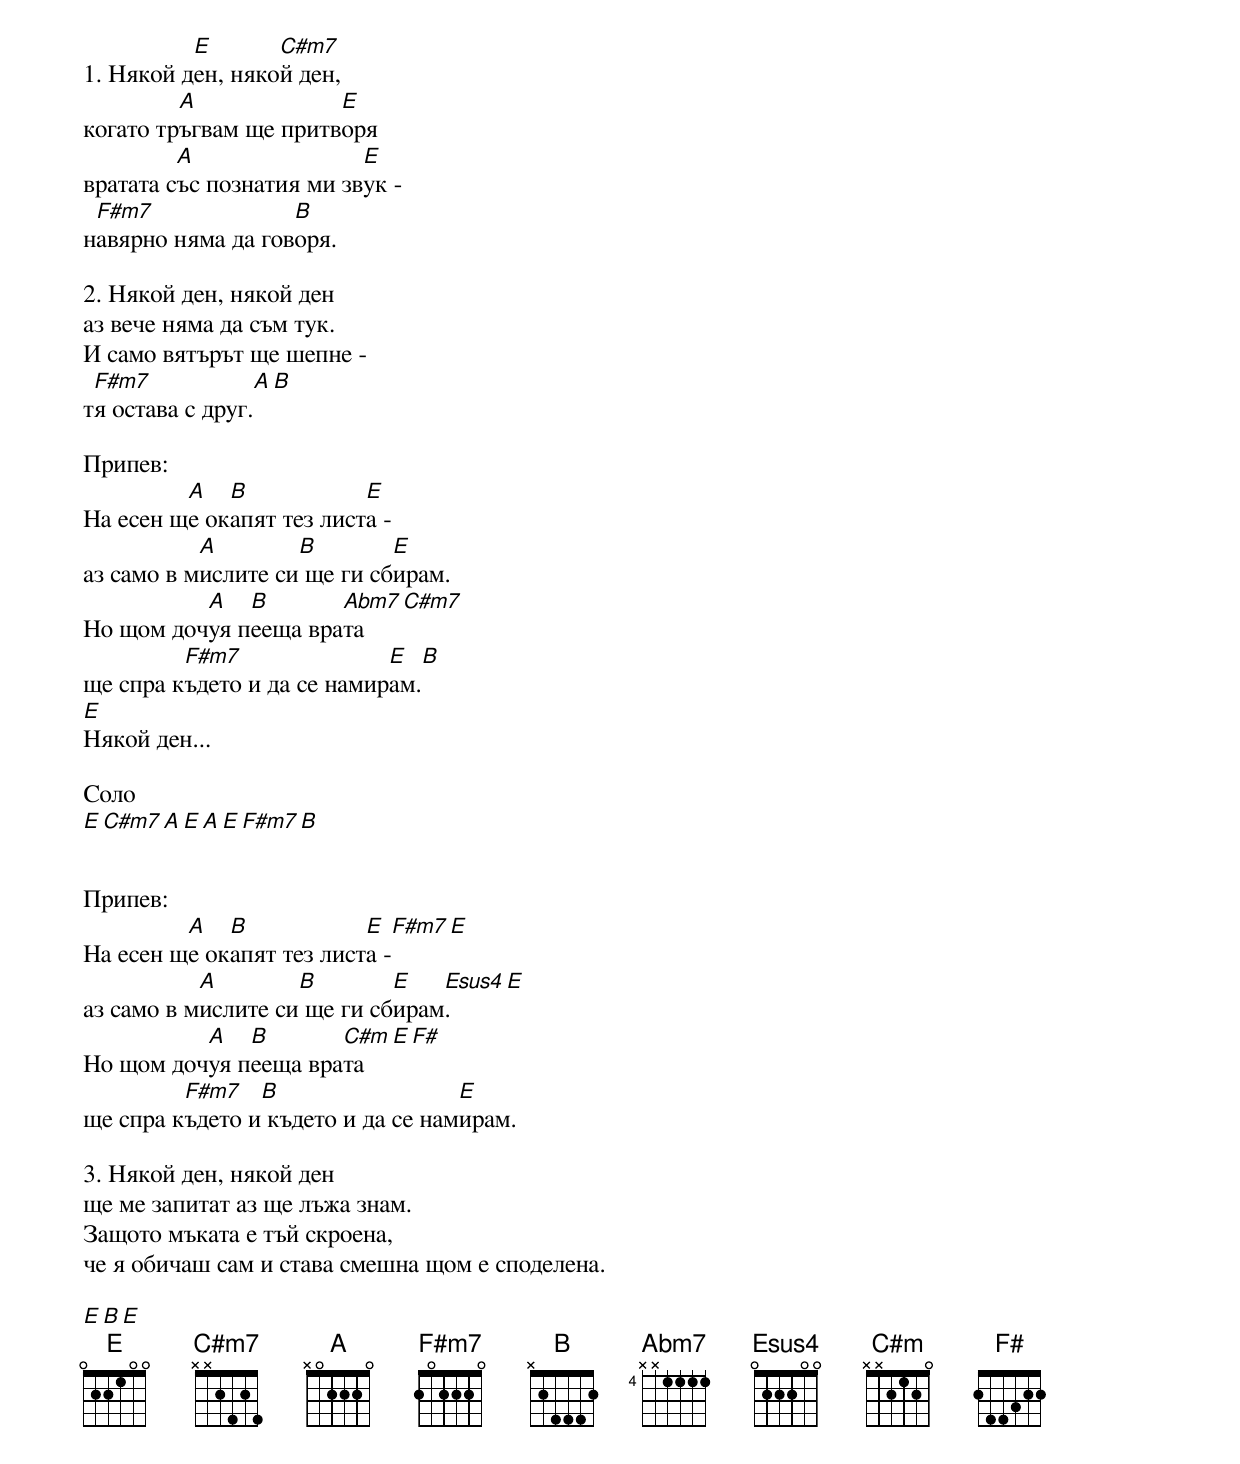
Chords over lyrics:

          E       C#m7
1. Някой ден, някой ден,
         A             E
когато тръгвам ще притворя
         A                E
вратата със познатия ми звук -
 F#m7              B
навярно няма да говоря.

2. Някой ден, някой ден
аз вече няма да съм тук.
И само вятърът ще шепне -
 F#m7              A   B
тя остава с друг.

Припев:
         A   B            E
На есен ще окапят тез листа -
           A        B        E
аз само в мислите си ще ги сбирам.
          A   B       Abm7  C#m7
Но щом дочуя пееща врата
         F#m7               E      B
ще спра където и да се намирам.
E
Някой ден...

Соло
E C#m7 A E A E F#m7 B


Припев:
         A   B            E   F#m7 E
На есен ще окапят тез листа -
           A        B        E   Esus4 E
аз само в мислите си ще ги сбирам.
          A   B       C#m E F#
Но щом дочуя пееща врата
         F#m7   B                  E
ще спра където и където и да се намирам.

3. Някой ден, някой ден
ще ме запитат аз ще лъжа знам.
Защото мъката е тъй скроена,
че я обичаш сам и става смешна щом е споделена.

E B E
